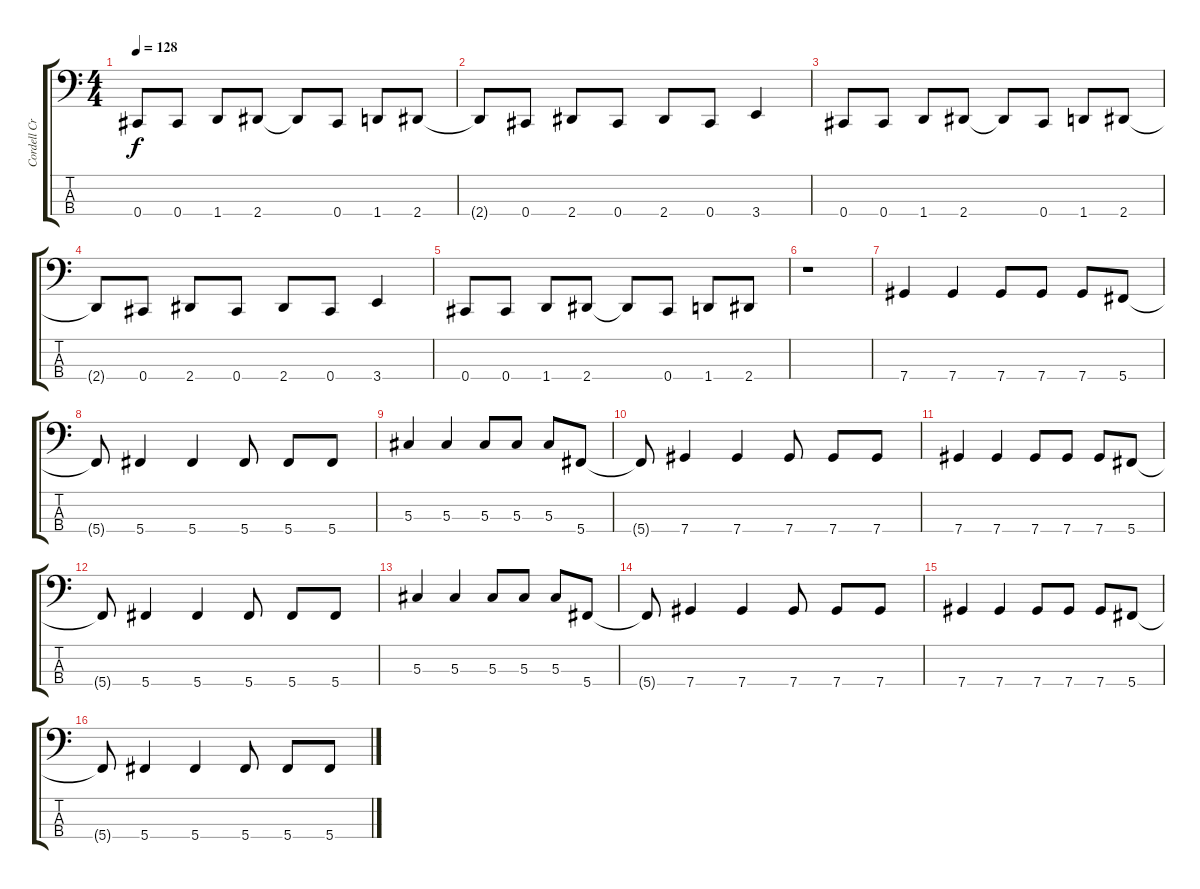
\track ("Cordell Crockett (bass)" "Cordell Cr") {instrument acousticguitarsteel}
\staff {score tabs}
\tuning (Gb2 Db2 Ab1 Db1) {hide}
\ts (4 4)
\tempo 128
\clef f4
\ks c
0.4.8{dy f} 0.4.8 1.4.8 2.4.8 2.4{t}.8 0.4.8 1.4.8 2.4.8 |
2.4{t}.8 0.4.8 2.4.8 0.4.8 2.4.8 0.4.8 3.4.4 |
0.4.8 0.4.8 1.4.8 2.4.8 2.4{t}.8 0.4.8 1.4.8 2.4.8 |
2.4{t}.8 0.4.8 2.4.8 0.4.8 2.4.8 0.4.8 3.4.4 |
0.4.8 0.4.8 1.4.8 2.4.8 2.4{t}.8 0.4.8 1.4.8 2.4.8 |
r.1 |
7.4.4 7.4.4 7.4.8 7.4.8 7.4.8 5.4.8 |
5.4{t}.8 5.4.4 5.4.4 5.4.8 5.4.8 5.4.8 |
5.3.4 5.3.4 5.3.8 5.3.8 5.3.8 5.4.8 |
5.4{t}.8 7.4.4 7.4.4 7.4.8 7.4.8 7.4.8 |
7.4.4 7.4.4 7.4.8 7.4.8 7.4.8 5.4.8 |
5.4{t}.8 5.4.4 5.4.4 5.4.8 5.4.8 5.4.8 |
5.3.4 5.3.4 5.3.8 5.3.8 5.3.8 5.4.8 |
5.4{t}.8 7.4.4 7.4.4 7.4.8 7.4.8 7.4.8 |
7.4.4 7.4.4 7.4.8 7.4.8 7.4.8 5.4.8 |
5.4{t}.8 5.4.4 5.4.4 5.4.8 5.4.8 5.4.8
